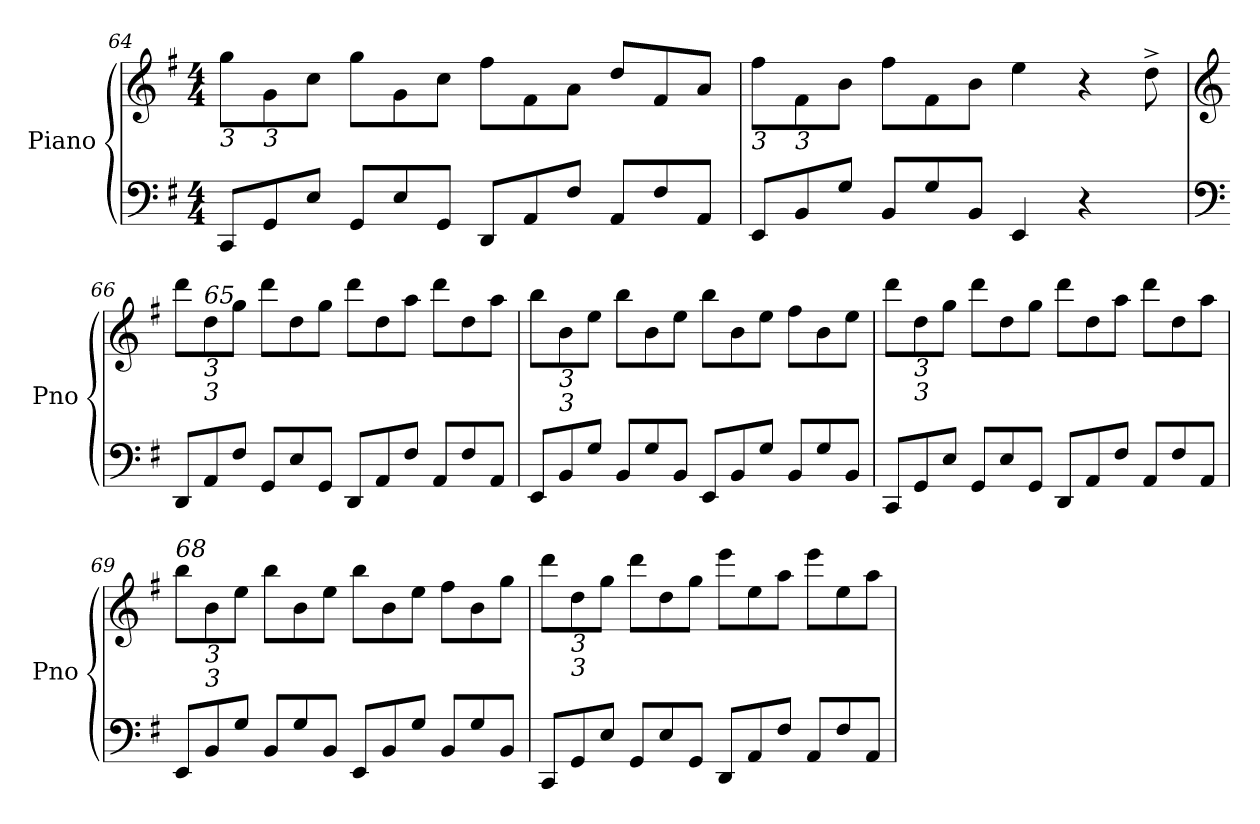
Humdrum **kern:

**kern	**kern
*part1	*part1
*staff2	*staff1
*I"Piano	*
*I'Pno	*
*clefF4	*clefG2
*k[f#]	*k[f#]
*M4/4	*M4/4
=64	=64
!	!LO:TX:b:i:t=3
8CC/L	8gg\L
!	!LO:TX:b:i:t=3
8GG/	8g\
8E/J	8cc\J
8GG/L	8gg\L
8E/	8g\
8GG/J	8cc\J
8DD/L	8ff#\L
8AA/	8f#\
8F#/J	8a\J
8AA/L	8dd/L
8F#/	8f#/
8AA/J	8a/J
=65	=65
!	!LO:TX:b:i:t=3
8EE/L	8ff#\L
!	!LO:TX:b:i:t=3
8BB/	8f#\
8G/J	8b\J
8BB/L	8ff#\L
8G/	8f#\
8BB/J	8b\J
4EE/	4ee\
4r	4r
8ryy	8dd^\
!!LO:PB:g=z
=66	=66
*clefF4	*clefG2
8DD/L	8ddd\L
!	!LO:TX:a:i:t=65
!	!LO:TX:b:i:t=3
!	!LO:TX:b:i:t=3
8AA/	8dd\
8F#/J	8gg\J
8GG/L	8ddd\L
8E/	8dd\
8GG/J	8gg\J
8DD/L	8ddd\L
8AA/	8dd\
8F#/J	8aa\J
8AA/L	8ddd\L
8F#/	8dd\
8AA/J	8aa\J
=67	=67
8EE/L	8bb\L
!	!LO:TX:b:i:t=3
!	!LO:TX:b:i:t=3
8BB/	8b\
8G/J	8ee\J
8BB/L	8bb\L
8G/	8b\
8BB/J	8ee\J
8EE/L	8bb\L
8BB/	8b\
8G/J	8ee\J
8BB/L	8ff#\L
8G/	8b\
8BB/J	8ee\J
=68	=68
8CC/L	8ddd\L
!	!LO:TX:b:i:t=3
!	!LO:TX:b:i:t=3
8GG/	8dd\
8E/J	8gg\J
8GG/L	8ddd\L
8E/	8dd\
8GG/J	8gg\J
8DD/L	8ddd\L
8AA/	8dd\
8F#/J	8aa\J
8AA/L	8ddd\L
8F#/	8dd\
8AA/J	8aa\J
!!LO:LB:g=z
=69	=69
!	!LO:TX:a:i:t=68
8EE/L	8bb\L
!	!LO:TX:b:i:t=3
!	!LO:TX:b:i:t=3
8BB/	8b\
8G/J	8ee\J
8BB/L	8bb\L
8G/	8b\
8BB/J	8ee\J
8EE/L	8bb\L
8BB/	8b\
8G/J	8ee\J
8BB/L	8ff#\L
8G/	8b\
8BB/J	8gg\J
=70	=70
8CC/L	8ddd\L
!	!LO:TX:b:i:t=3
!	!LO:TX:b:i:t=3
8GG/	8dd\
8E/J	8gg\J
8GG/L	8ddd\L
8E/	8dd\
8GG/J	8gg\J
8DD/L	8eee\L
8AA/	8ee\
8F#/J	8aa\J
8AA/L	8eee\L
8F#/	8ee\
8AA/J	8aa\J
=	=
*-	*-
